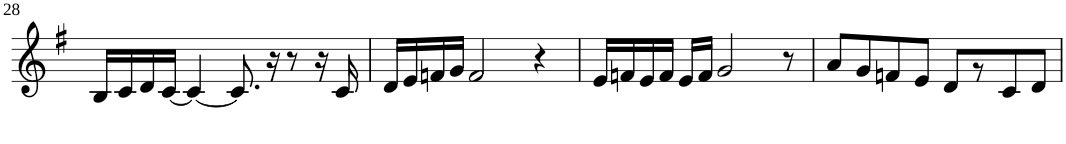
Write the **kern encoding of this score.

**kern
*part1
*staff1
*I"Violin
!!LO:PB:g=z
*clefG2
*k[f#]
*G:
*M4/4
=28
16B/LL
16c/
16d/
[16c/JJ
4c/_
8.c/]
16r
8r
16r
16c/
=29
16d/LL
16e/
16fn/
16g/JJ
2f/
4r
=30
16e/LL
16fn/
16e/
16f/JJ
16e/LL
16f/JJ
2g/
8r
=31
8a/L
8g/
8fn/
8e/J
8d/L
8r
8c/
8d/J
=
*-
